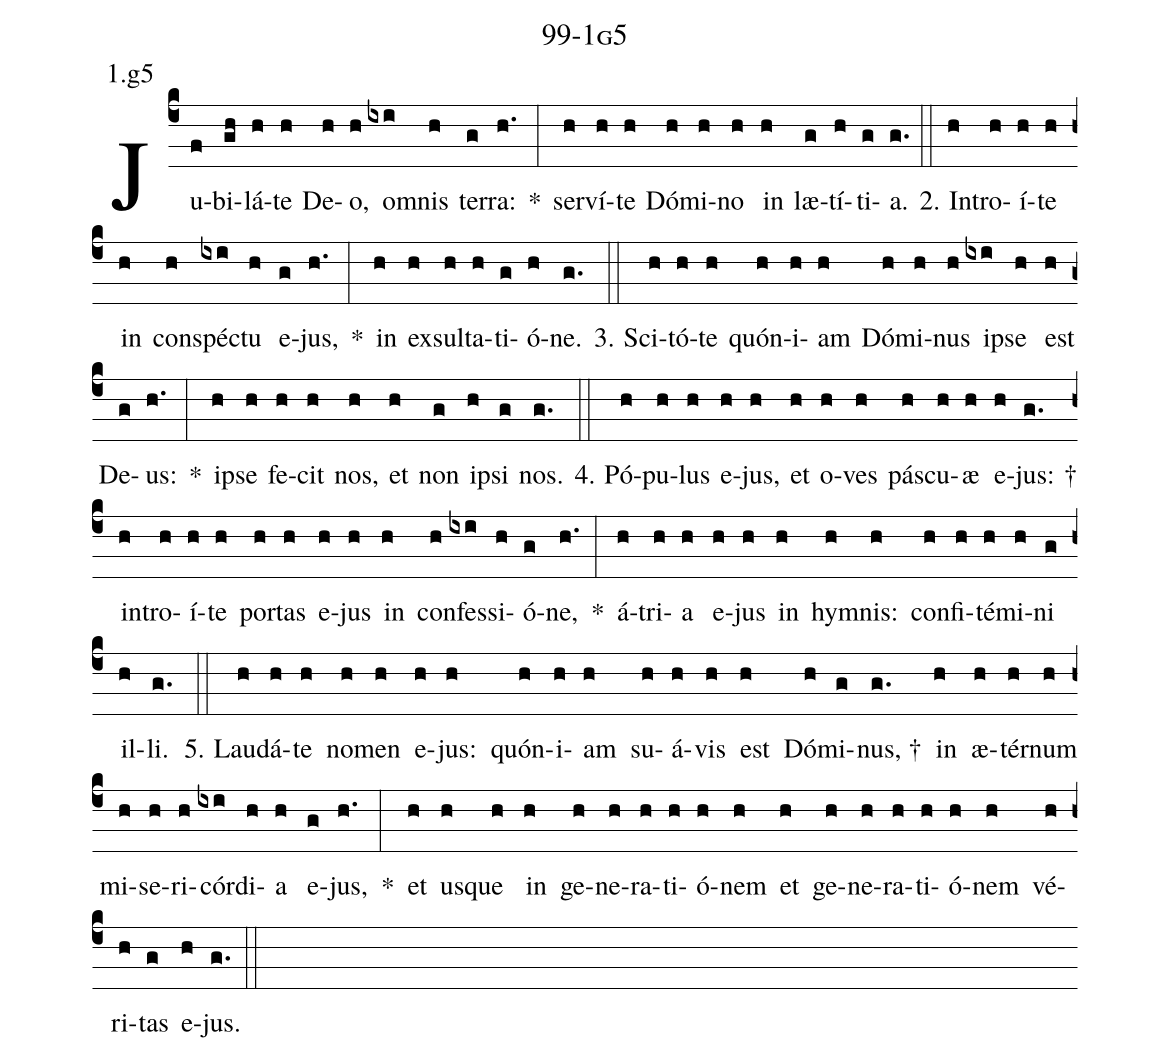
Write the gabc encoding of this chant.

name: 99-1g5;
annotation: 1.g5;
%%
(c4)Ju(f)bi(gh)lá(h)te(h) De(h)o,(h) om(ixi)nis(h) ter(g)ra:(h.) *(:) ser(h)ví(h)te(h) Dó(h)mi(h)no(h) in(h) læ(g)tí(h)ti(g)a.(g.) (::)
2. In(h)tro(h)í(h)te(h) in(h) con(h)spéc(ixi)tu(h) e(g)jus,(h.) *(:) in(h) ex(h)sul(h)ta(h)ti(g)ó(h)ne.(g.) (::)
3. Sci(h)tó(h)te(h) quón(h)i(h)am(h) Dó(h)mi(h)nus(h) ip(ixi)se(h) est(h) De(g)us:(h.) *(:) ip(h)se(h) fe(h)cit(h) nos,(h) et(h) non(g) ip(h)si(g) nos.(g.) (::)
4. Pó(h)pu(h)lus(h) e(h)jus,(h) et(h) o(h)ves(h) pás(h)cu(h)æ(h) e(h)jus: †(g.) in(h)tro(h)í(h)te(h) por(h)tas(h) e(h)jus(h) in(h) con(h)fes(ixi)si(h)ó(g)ne,(h.) *(:) á(h)tri(h)a(h) e(h)jus(h) in(h) hym(h)nis:(h) con(h)fi(h)té(h)mi(h)ni(g) il(h)li.(g.) (::)
5. Lau(h)dá(h)te(h) no(h)men(h) e(h)jus:(h) quón(h)i(h)am(h) su(h)á(h)vis(h) est(h) Dó(h)mi(g)nus, †(g.) in(h) æ(h)tér(h)num(h) mi(h)se(h)ri(h)cór(ixi)di(h)a(h) e(g)jus,(h.) *(:) et(h) us(h)que(h) in(h) ge(h)ne(h)ra(h)ti(h)ó(h)nem(h) et(h) ge(h)ne(h)ra(h)ti(h)ó(h)nem(h) vé(h)ri(h)tas(g) e(h)jus.(g.) (::)
